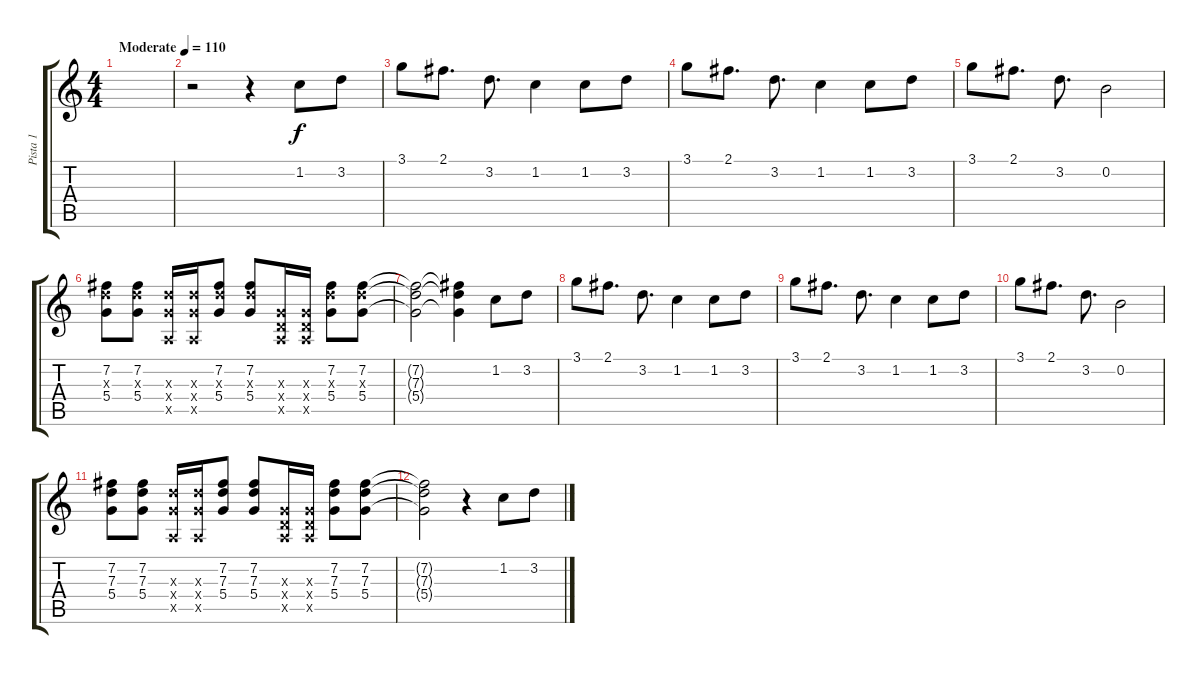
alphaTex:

\track ("Pista 1" "Pista 1") {instrument electricguitarjazz}
\staff {score tabs}
\tuning (E4 B3 G3 D3 A2 E2) {hide}
\ts (4 4)
\tempo (110 "Moderate")
\clef g2
\ks c
|
r.2 r.4 1.2.8 3.2.8 |
3.1.8 2.1.8{d} 3.2.8{d} 1.2.4 1.2.8 3.2.8 |
3.1.8 2.1.8{d} 3.2.8{d} 1.2.4 1.2.8 3.2.8 |
3.1.8 2.1.8{d} 3.2.8{d} 0.2.2 |
(7.2 7.3{x} 5.4).8 (7.2 7.3{x} 5.4).8 (7.3{x} 5.4{x} 0.5{x}).16 (7.3{x} 5.4{x} 0.5{x}).16 (7.2 7.3{x} 5.4).8 (7.2 7.3{x} 5.4).8 (0.3{x} 0.4{x} 0.5{x}).16 (0.3{x} 0.4{x} 0.5{x}).16 (7.2 7.3{x} 5.4).8 (7.2 7.3{x} 5.4).8 |
(7.2{t} 7.3{t} 5.4{t}).2 (7.2{t} 7.3{t} 5.4{t}).4 1.2.8 3.2.8 |
3.1.8 2.1.8{d} 3.2.8{d} 1.2.4 1.2.8 3.2.8 |
3.1.8 2.1.8{d} 3.2.8{d} 1.2.4 1.2.8 3.2.8 |
3.1.8 2.1.8{d} 3.2.8{d} 0.2.2 |
(7.2 7.3 5.4).8 (7.2 7.3 5.4).8 (7.3{x} 5.4{x} 0.5{x}).16 (7.3{x} 5.4{x} 0.5{x}).16 (7.2 7.3 5.4).8 (7.2 7.3 5.4).8 (0.3{x} 0.4{x} 0.5{x}).16 (0.3{x} 0.4{x} 0.5{x}).16 (7.2 7.3 5.4).8 (7.2 7.3 5.4).8 |
(7.2{t} 7.3{t} 5.4{t}).2 r.4 1.2.8 3.2.8
